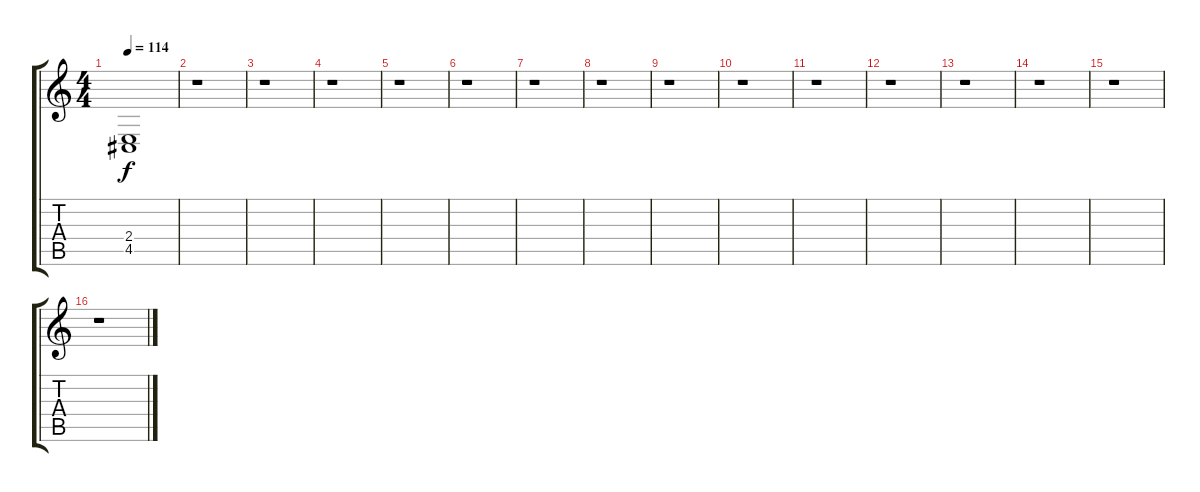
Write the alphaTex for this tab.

\track "" {instrument stringensemble2}
\staff {score tabs}
\tuning (E4 B3 G3 D3 A2 E2) {hide}
\ts (4 4)
\tempo 114
\clef g2
\ks c
(2.4{t} 4.5{t}).1{dy f} |
r.1 |
r.1 |
r.1 |
r.1 |
r.1 |
r.1 |
r.1 |
r.1 |
r.1 |
r.1 |
r.1 |
r.1 |
r.1 |
r.1 |
r.1
